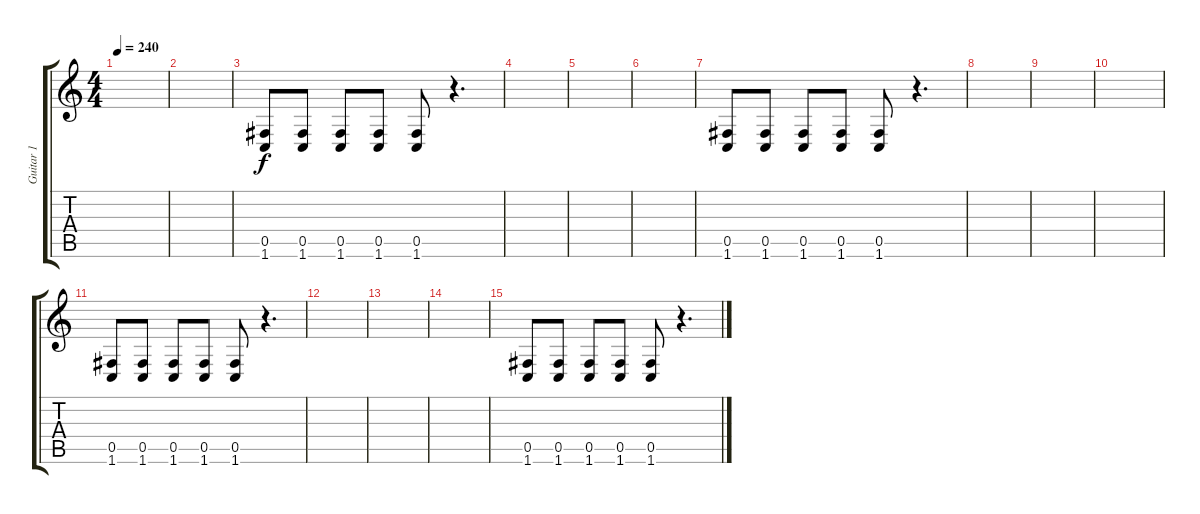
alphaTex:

\track ("Guitar 1" "Guitar 1") {instrument distortionguitar}
\staff {score tabs}
\tuning (Db4 Ab3 E3 B2 Gb2 B1) {hide}
\ts (4 4)
\tempo 240
\clef g2
\ks c
|
|
(0.5 1.6).8 (0.5 1.6).8 (0.5 1.6).8 (0.5 1.6).8 (0.5 1.6).8 r.4{d} |
|
|
|
(0.5 1.6).8 (0.5 1.6).8 (0.5 1.6).8 (0.5 1.6).8 (0.5 1.6).8 r.4{d} |
|
|
|
(0.5 1.6).8 (0.5 1.6).8 (0.5 1.6).8 (0.5 1.6).8 (0.5 1.6).8 r.4{d} |
|
|
|
(0.5 1.6).8 (0.5 1.6).8 (0.5 1.6).8 (0.5 1.6).8 (0.5 1.6).8 r.4{d}
